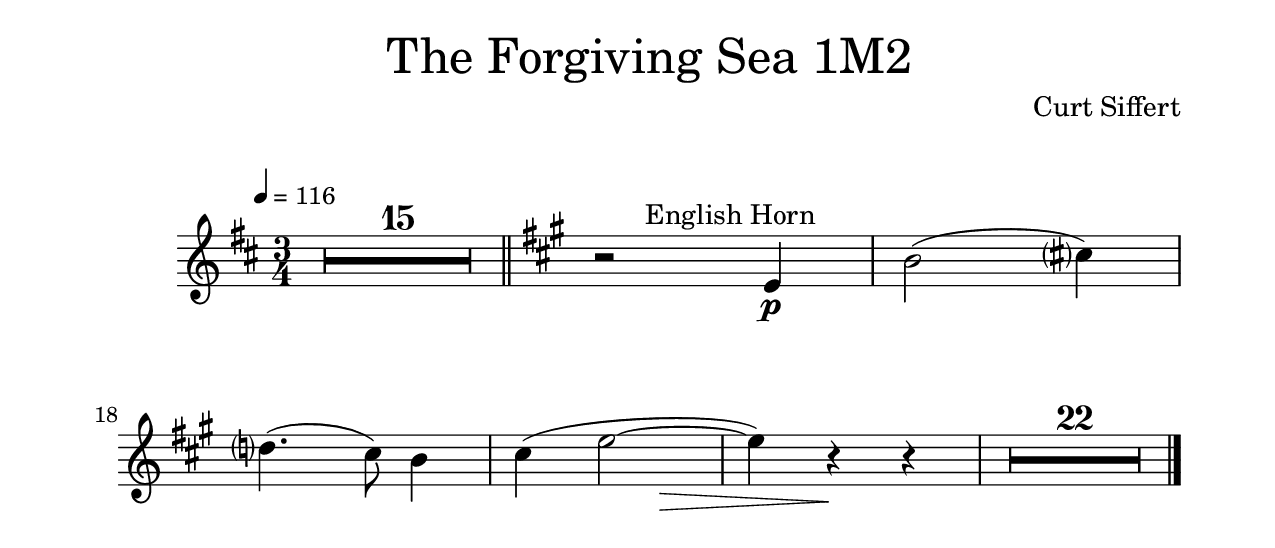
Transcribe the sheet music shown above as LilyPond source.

\version "2.15.43"
\include "english.ly"
\include "../lib/parts.ily"

\paper {
	ragged-last-bottom = ##t
}

\header {
	poet = \markup { 
		\override #'(baseline-skip . 2.5)
		\column {"Oboe 2" "(English Horn)" " "}
	}
}

\version "2.15.43"
\include "english.ly"

englishHornNotes = \relative c' {
	
	\tag #'part { \bar "||" \key d \major }
	
	\tag #'part { r2 a4\p^\markup { \halign #0.4 "English Horn"} | }
	\tag #'score { r2 a4\p^\markup { \smaller \halign #0.4 "English Horn"} | }
	
	\tag #'part { e'2( fs?4) | }
	\tag #'score { e2( fs4) | }
	
	\tag #'part { \break }
	
	\tag #'part { g?4.( fs8) e4 | }
	\tag #'score { g4.( fs8) e4 | }
	
	fs( 
		<< a2~ {s4 s\> } >> |
	a4) r\! r |
	
	R2.*22 
		
	\bar "|."	
	
}
oboeTwoNotes = \relative c' {

	\time 3/4
	\key d \major
	\set tieWaitForNote = ##t
	\textLengthOn	
	R2.*15 |

	\tag #'part { \transpose a e' \englishHornNotes }
	
	\tag #'score { \englishHornNotes }
		
}


<<
	\new Staff \relative c'' { 
		\everyPartScore
		\keepWithTag #'part \oboeTwoNotes
	}	
>>